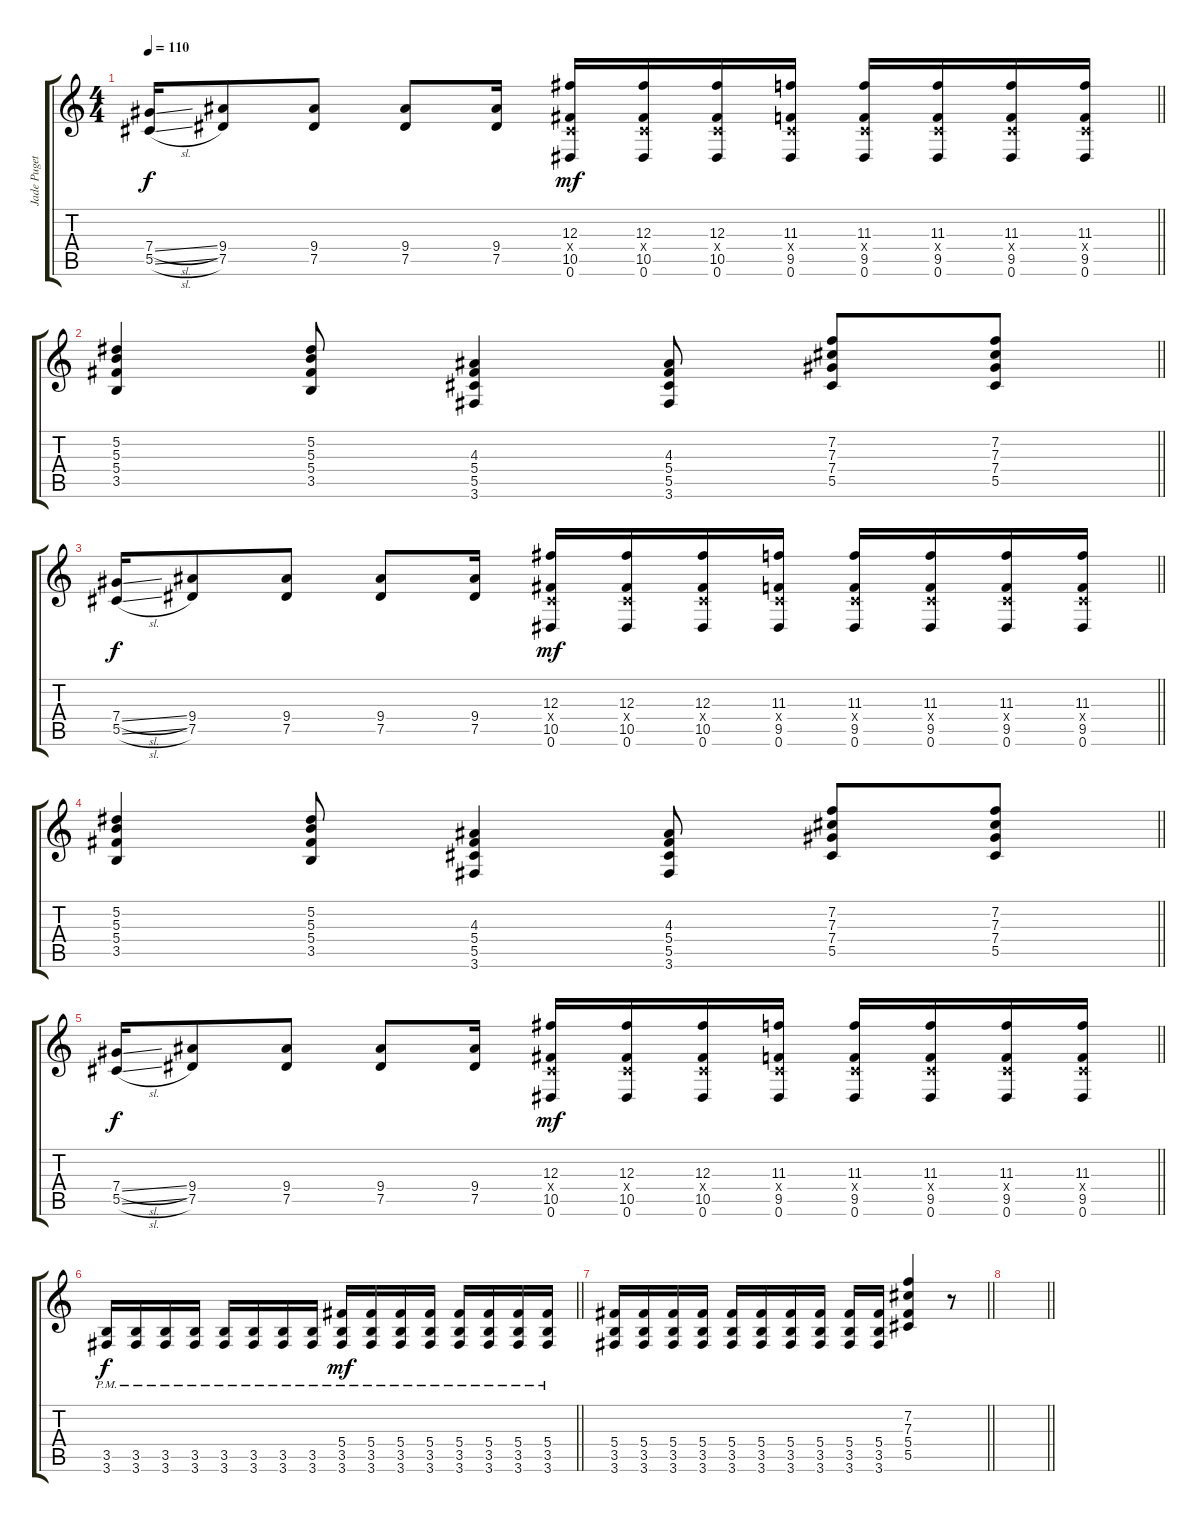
\track ("Jade Puget (Overdrive)" "Jade Puget") {instrument overdrivenguitar}
\staff {score tabs}
\tuning (Eb4 Bb3 Gb3 Db3 Ab2 Eb2) {hide}
\ts (4 4)
\tempo 110
\clef g2
\barLineRight lightlight
\ks c
(7.4{sl} 5.5{sl}).16{dy f} (9.4 7.5).8 (9.4 7.5).8 (9.4 7.5).8 (9.4 7.5).16 (12.3 0.4{x} 10.5 0.6).16{dy mf} (12.3 0.4{x} 10.5 0.6).16 (12.3 0.4{x} 10.5 0.6).16 (11.3 0.4{x} 9.5 0.6).16 (11.3 0.4{x} 9.5 0.6).16 (11.3 0.4{x} 9.5 0.6).16 (11.3 0.4{x} 9.5 0.6).16 (11.3 0.4{x} 9.5 0.6).16 |
\barLineRight lightlight
(5.2 5.3 5.4 3.5).4 (5.2 5.3 5.4 3.5).8 (4.3 5.4 5.5 3.6).4 (4.3 5.4 5.5 3.6).8 (7.2 7.3 7.4 5.5).8 (7.2 7.3 7.4 5.5).8 |
\barLineRight lightlight
(7.4{sl} 5.5{sl}).16{dy f} (9.4 7.5).8 (9.4 7.5).8 (9.4 7.5).8 (9.4 7.5).16 (12.3 0.4{x} 10.5 0.6).16{dy mf} (12.3 0.4{x} 10.5 0.6).16 (12.3 0.4{x} 10.5 0.6).16 (11.3 0.4{x} 9.5 0.6).16 (11.3 0.4{x} 9.5 0.6).16 (11.3 0.4{x} 9.5 0.6).16 (11.3 0.4{x} 9.5 0.6).16 (11.3 0.4{x} 9.5 0.6).16 |
\barLineRight lightlight
(5.2 5.3 5.4 3.5).4 (5.2 5.3 5.4 3.5).8 (4.3 5.4 5.5 3.6).4 (4.3 5.4 5.5 3.6).8 (7.2 7.3 7.4 5.5).8 (7.2 7.3 7.4 5.5).8 |
\barLineRight lightlight
(7.4{sl} 5.5{sl}).16{dy f} (9.4 7.5).8 (9.4 7.5).8 (9.4 7.5).8 (9.4 7.5).16 (12.3 0.4{x} 10.5 0.6).16{dy mf} (12.3 0.4{x} 10.5 0.6).16 (12.3 0.4{x} 10.5 0.6).16 (11.3 0.4{x} 9.5 0.6).16 (11.3 0.4{x} 9.5 0.6).16 (11.3 0.4{x} 9.5 0.6).16 (11.3 0.4{x} 9.5 0.6).16 (11.3 0.4{x} 9.5 0.6).16 |
\barLineRight lightlight
(3.5{pm} 3.6{pm}).16{dy f} (3.5{pm} 3.6{pm}).16 (3.5{pm} 3.6{pm}).16 (3.5{pm} 3.6{pm}).16 (3.5{pm} 3.6{pm}).16 (3.5{pm} 3.6{pm}).16 (3.5{pm} 3.6{pm}).16 (3.5{pm} 3.6{pm}).16 (5.4{pm} 3.5{pm} 3.6{pm}).16{dy mf} (5.4{pm} 3.5{pm} 3.6{pm}).16 (5.4{pm} 3.5{pm} 3.6{pm}).16 (5.4{pm} 3.5{pm} 3.6{pm}).16 (5.4{pm} 3.5{pm} 3.6{pm}).16 (5.4{pm} 3.5{pm} 3.6{pm}).16 (5.4{pm} 3.5{pm} 3.6{pm}).16 (5.4{pm} 3.5{pm} 3.6{pm}).16 |
\barLineRight lightlight
(5.4 3.5 3.6).16 (5.4 3.5 3.6).16 (5.4 3.5 3.6).16 (5.4 3.5 3.6).16 (5.4 3.5 3.6).16 (5.4 3.5 3.6).16 (5.4 3.5 3.6).16 (5.4 3.5 3.6).16 (5.4 3.5 3.6).16 (5.4 3.5 3.6).16 (7.2 7.3 5.4 5.5).4 r.8 |
\barLineRight lightlight
